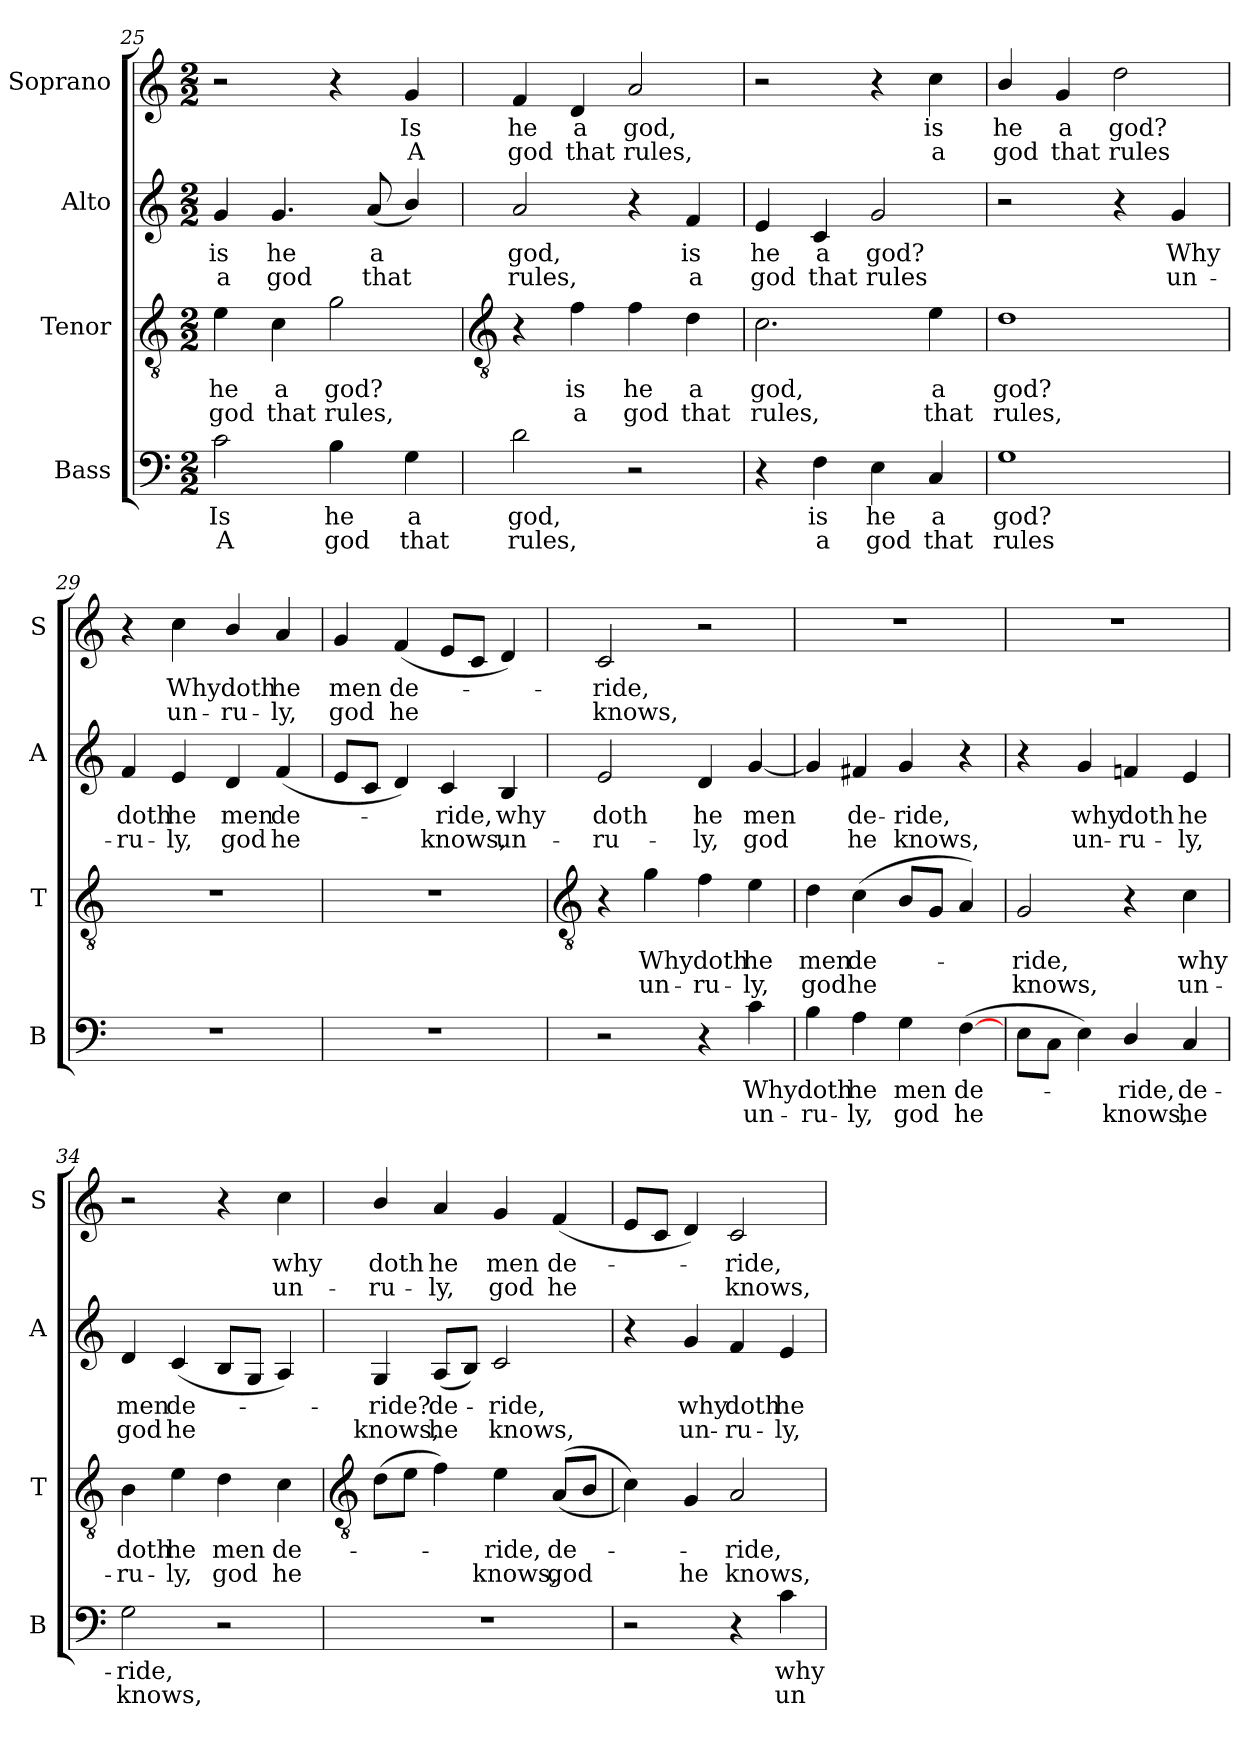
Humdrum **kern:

**kern	**text	**text	**kern	**text	**text	**kern	**text	**text	**kern	**text	**text
*part4	*part4	*part4	*part3	*part3	*part3	*part2	*part2	*part2	*part1	*part1	*part1
*staff4	*staff4	*staff4	*staff3	*staff3	*staff3	*staff2	*staff2	*staff2	*staff1	*staff1	*staff1
*I"Bass	*	*	*I"Tenor	*	*	*I"Alto	*	*	*I"Soprano	*	*
*I'B	*	*	*I'T	*	*	*I'A	*	*	*I'S	*	*
*clefF4	*	*	*clefGv2	*	*	*clefG2	*	*	*clefG2	*	*
*k[]	*	*	*k[]	*	*	*k[]	*	*	*k[]	*	*
*C:	*	*	*C:	*	*	*C:	*	*	*C:	*	*
*M2/2	*	*	*M2/2	*	*	*M2/2	*	*	*M2/2	*	*
=25	=25	=25	=25	=25	=25	=25	=25	=25	=25	=25	=25
!	!LO:LY:b	!LO:LY:b	!	!LO:LY:b	!LO:LY:b	!	!LO:LY:b	!LO:LY:b	!	!	!
2c	Is	A	4e	he	god	4g	is	a	2r	.	.
!	!	!	!	!LO:LY:b	!LO:LY:b	!	!LO:LY:b	!LO:LY:b	!	!	!
.	.	.	4c	a	that	4.g	he	god	.	.	.
!	!LO:LY:b	!LO:LY:b	!	!LO:LY:b	!LO:LY:b	!	!	!	!	!	!
4B	he	god	2g	god?	rules,	.	.	.	4r	.	.
!	!	!	!	!	!	!	!LO:LY:b	!LO:LY:b	!	!	!
.	.	.	.	.	.	(<8aL	a	that	.	.	.
!	!LO:LY:b	!LO:LY:b	!	!	!	!	!	!	!	!LO:LY:b	!LO:LY:b
4G	a	that	.	.	.	4b/)	.	.	4g	Is	A
!!LO:LB:g=z
=26	=26	=26	=26	=26	=26	=26	=26	=26	=26	=26	=26
*	*	*	*clefGv2	*	*	*	*	*	*	*	*
!	!LO:LY:b	!LO:LY:b	!	!	!	!	!LO:LY:b	!LO:LY:b	!	!LO:LY:b	!LO:LY:b
2d	god,	rules,	4r	.	.	2a	god,	rules,	4f	he	god
!	!	!	!	!LO:LY:b	!LO:LY:b	!	!	!	!	!LO:LY:b	!LO:LY:b
.	.	.	4f	is	a	.	.	.	4d	a	that
!	!	!	!	!LO:LY:b	!LO:LY:b	!	!	!	!	!LO:LY:b	!LO:LY:b
2r	.	.	4f	he	god	4r	.	.	2a	god,	rules,
!	!	!	!	!LO:LY:b	!LO:LY:b	!	!LO:LY:b	!LO:LY:b	!	!	!
.	.	.	4d	a	that	4f	is	a	.	.	.
=27	=27	=27	=27	=27	=27	=27	=27	=27	=27	=27	=27
!	!	!	!	!LO:LY:b	!LO:LY:b	!	!LO:LY:b	!LO:LY:b	!	!	!
4r	.	.	2.c	god,	rules,	4e	he	god	2r	.	.
!	!LO:LY:b	!LO:LY:b	!	!	!	!	!LO:LY:b	!LO:LY:b	!	!	!
4F	is	a	.	.	.	4c	a	that	.	.	.
!	!LO:LY:b	!LO:LY:b	!	!	!	!	!LO:LY:b	!LO:LY:b	!	!	!
4E	he	god	.	.	.	2g	god?	rules	4r	.	.
!	!LO:LY:b	!LO:LY:b	!	!LO:LY:b	!LO:LY:b	!	!	!	!	!LO:LY:b	!LO:LY:b
4C	a	that	4e	a	that	.	.	.	4cc	is	a
=28	=28	=28	=28	=28	=28	=28	=28	=28	=28	=28	=28
!	!LO:LY:b	!LO:LY:b	!	!LO:LY:b	!LO:LY:b	!	!	!	!	!LO:LY:b	!LO:LY:b
1G	god?	rules	1d	god?	rules,	2r	.	.	4b/	he	god
!	!	!	!	!	!	!	!	!	!	!LO:LY:b	!LO:LY:b
.	.	.	.	.	.	.	.	.	4g	a	that
!	!	!	!	!	!	!	!	!	!	!LO:LY:b	!LO:LY:b
.	.	.	.	.	.	4r	.	.	2dd	god?	rules
!	!	!	!	!	!	!	!LO:LY:b	!LO:LY:b	!	!	!
.	.	.	.	.	.	4g	Why	un-	.	.	.
=29	=29	=29	=29	=29	=29	=29	=29	=29	=29	=29	=29
!	!	!	!	!	!	!	!LO:LY:b	!LO:LY:b	!	!	!
1r	.	.	1r	.	.	4f	-doth	ru-	4r	.	.
!	!	!	!	!	!	!	!LO:LY:b	!LO:LY:b	!	!LO:LY:b	!LO:LY:b
.	.	.	.	.	.	4e	-he	ly,	4cc	Why	un-
!	!	!	!	!	!	!	!LO:LY:b	!LO:LY:b	!	!LO:LY:b	!LO:LY:b
.	.	.	.	.	.	4d	men	god	4b/	-doth	ru-
!	!	!	!	!	!	!	!LO:LY:b	!LO:LY:b	!	!LO:LY:b	!LO:LY:b
.	.	.	.	.	.	(<4f	de-	he	4a	-he	ly,
=30	=30	=30	=30	=30	=30	=30	=30	=30	=30	=30	=30
!	!	!	!	!	!	!	!	!	!	!LO:LY:b	!LO:LY:b
1r	.	.	1r	.	.	8eL	.	.	4g	men	god
.	.	.	.	.	.	8cJ	.	.	.	.	.
!	!	!	!	!	!	!	!	!	!	!LO:LY:b	!LO:LY:b
.	.	.	.	.	.	4d)	.	.	(<4f	de-	he
!	!	!	!	!	!	!	!LO:LY:b	!LO:LY:b	!	!	!
.	.	.	.	.	.	4c	ride,	knows,	8eL	.	.
.	.	.	.	.	.	.	.	.	8cJ	.	.
!	!	!	!	!	!	!	!LO:LY:b	!LO:LY:b	!	!	!
.	.	.	.	.	.	4B	why	un-	4d)	.	.
!!LO:LB:g=z
=31	=31	=31	=31	=31	=31	=31	=31	=31	=31	=31	=31
*	*	*	*clefGv2	*	*	*	*	*	*	*	*
!	!	!	!	!	!	!	!LO:LY:b	!LO:LY:b	!	!LO:LY:b	!LO:LY:b
2r	.	.	4r	.	.	2e	-doth	ru-	2c	ride,	knows,
!	!	!	!	!LO:LY:b	!LO:LY:b	!	!	!	!	!	!
.	.	.	4g	Why	un-	.	.	.	.	.	.
!	!	!	!	!LO:LY:b	!LO:LY:b	!	!LO:LY:b	!LO:LY:b	!	!	!
4r	.	.	4f	-doth	ru-	4d	-he	ly,	2r	.	.
!	!LO:LY:b	!LO:LY:b	!	!LO:LY:b	!LO:LY:b	!	!LO:LY:b	!LO:LY:b	!	!	!
4c	Why	un-	4e	-he	ly,	[4g	men	god	.	.	.
=32	=32	=32	=32	=32	=32	=32	=32	=32	=32	=32	=32
!	!LO:LY:b	!LO:LY:b	!	!LO:LY:b	!LO:LY:b	!	!	!	!	!	!
4B	-doth	ru-	4d	men	god	4g]	.	.	1r	.	.
!	!LO:LY:b	!LO:LY:b	!	!LO:LY:b	!LO:LY:b	!	!LO:LY:b	!LO:LY:b	!	!	!
4A	-he	ly,	(<4c	de-	he	4f#X	de-	-he	.	.	.
!	!LO:LY:b	!LO:LY:b	!	!	!	!	!LO:LY:b	!LO:LY:b	!	!	!
4G	men	god	8BL	.	.	4g	ride,	knows,	.	.	.
.	.	.	8GJ	.	.	.	.	.	.	.	.
!	!LO:LY:b	!LO:LY:b	!	!	!	!	!	!	!	!	!
(>[4F	de-	he	4A)	.	.	4r	.	.	.	.	.
=33	=33	=33	=33	=33	=33	=33	=33	=33	=33	=33	=33
!	!	!	!	!LO:LY:b	!LO:LY:b	!	!	!	!	!	!
8EL	.	.	2G	ride,	knows,	4r	.	.	1r	.	.
8CJ	.	.	.	.	.	.	.	.	.	.	.
!	!	!	!	!	!	!	!LO:LY:b	!LO:LY:b	!	!	!
4E)	.	.	.	.	.	4g	why	un-	.	.	.
!	!LO:LY:b	!LO:LY:b	!	!	!	!	!LO:LY:b	!LO:LY:b	!	!	!
4D/	ride,	knows,	4r	.	.	4fn	-doth	ru-	.	.	.
!	!LO:LY:b	!LO:LY:b	!	!LO:LY:b	!LO:LY:b	!	!LO:LY:b	!LO:LY:b	!	!	!
4C	de-	-he	4c	why	un-	4e	-he	ly,	.	.	.
=34	=34	=34	=34	=34	=34	=34	=34	=34	=34	=34	=34
!	!LO:LY:b	!LO:LY:b	!	!LO:LY:b	!LO:LY:b	!	!LO:LY:b	!LO:LY:b	!	!	!
2G	ride,	knows,	4B	-doth	ru-	4d	men	god	2r	.	.
!	!	!	!	!LO:LY:b	!LO:LY:b	!	!LO:LY:b	!LO:LY:b	!	!	!
.	.	.	4e	-he	ly,	(<4c	de-	he	.	.	.
!	!	!	!	!LO:LY:b	!LO:LY:b	!	!	!	!	!	!
2r	.	.	4d	men	god	8BL	.	.	4r	.	.
.	.	.	.	.	.	8GJ	.	.	.	.	.
!	!	!	!	!LO:LY:b	!LO:LY:b	!	!	!	!	!LO:LY:b	!LO:LY:b
.	.	.	4c	de-	he	4A)	.	.	4cc	why	un-
!!LO:LB:g=z
=35	=35	=35	=35	=35	=35	=35	=35	=35	=35	=35	=35
*	*	*	*clefGv2	*	*	*	*	*	*	*	*
!	!	!	!	!	!	!	!LO:LY:b	!LO:LY:b	!	!LO:LY:b	!LO:LY:b
1r	.	.	(>8dL	.	.	4G	ride?	knows,	4b/	-doth	ru-
.	.	.	8eJ	.	.	.	.	.	.	.	.
!	!	!	!	!	!	!	!LO:LY:b	!LO:LY:b	!	!LO:LY:b	!LO:LY:b
.	.	.	4f)	.	.	(<8AL	de-	he	4a	-he	ly,
.	.	.	.	.	.	8BJ)	.	.	.	.	.
!	!	!	!	!LO:LY:b	!LO:LY:b	!	!LO:LY:b	!LO:LY:b	!	!LO:LY:b	!LO:LY:b
.	.	.	4e	ride,	knows,	2c	ride,	knows,	4g	men	god
!	!	!	!	!LO:LY:b	!LO:LY:b	!	!	!	!	!LO:LY:b	!LO:LY:b
.	.	.	(<(<8AL	de-	god	.	.	.	(<4f	de-	he
.	.	.	8BJ	.	.	.	.	.	.	.	.
=36	=36	=36	=36	=36	=36	=36	=36	=36	=36	=36	=36
2r	.	.	4c))	.	.	4r	.	.	8eL	.	.
.	.	.	.	.	.	.	.	.	8cJ	.	.
!	!	!	!	!	!LO:LY:b	!	!LO:LY:b	!LO:LY:b	!	!	!
.	.	.	4G	.	he	4g	why	un-	4d)	.	.
!	!	!	!	!LO:LY:b	!LO:LY:b	!	!LO:LY:b	!LO:LY:b	!	!LO:LY:b	!LO:LY:b
4r	.	.	2A	ride,	knows,	4f	-doth	ru-	2c	ride,	knows,
!	!LO:LY:b	!LO:LY:b	!	!	!	!	!LO:LY:b	!LO:LY:b	!	!	!
4c	why	un-	.	.	.	4e	-he	ly,	.	.	.
=	=	=	=	=	=	=	=	=	=	=	=
*-	*-	*-	*-	*-	*-	*-	*-	*-	*-	*-	*-
